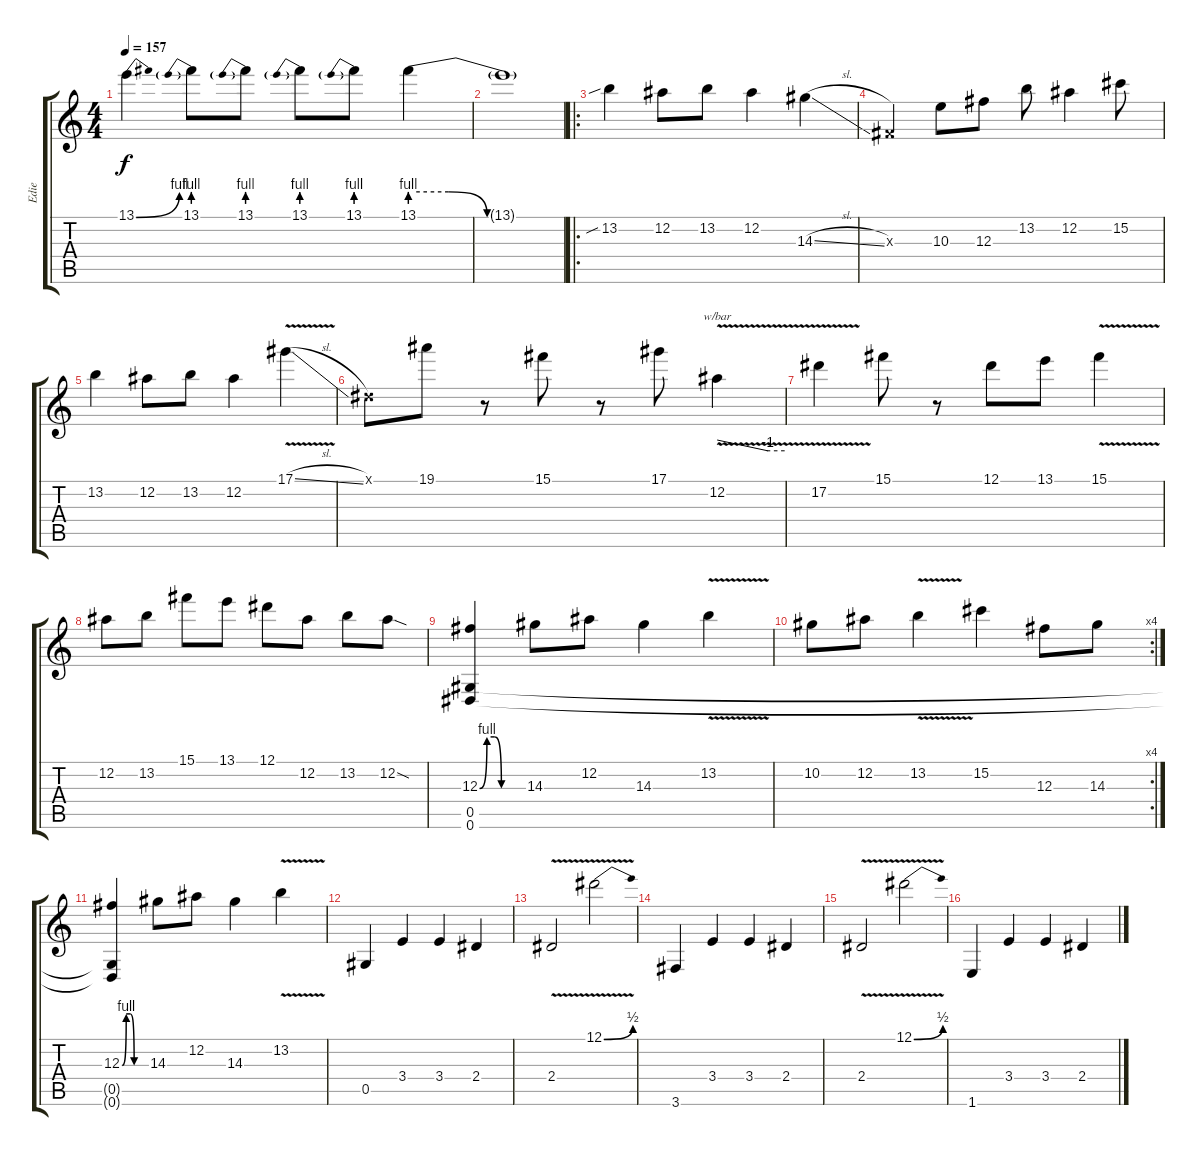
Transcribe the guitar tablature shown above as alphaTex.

\track ("Edie" "Edie") {instrument distortionguitar}
\staff {score tabs}
\tuning (Eb4 Bb3 Gb3 Db3 Ab2 Eb2) {hide}
\ts (4 4)
\tempo 157
\clef g2
\ks c
13.1{be (bend 0 0 60 4)}.4{dy f} 13.1{be (prebend 0 4 60 4)}.8 13.1{be (prebend 0 4 60 4)}.8 13.1{be (prebend 0 4 60 4)}.8 13.1{be (prebend 0 4 60 4)}.8 13.1{be (custom 0 4 15 4 30 0 60 0)}.4 |
13.1{t}.1 |
\ro
13.2{sib}.4 12.2.8 13.2.8 12.2.4 14.3{sl}.4 |
0.3{x}.4 10.3.8 12.3.8 13.2.8 12.2.4 15.2.8 |
13.2.4 12.2.8 13.2.8 12.2.4 17.1{v sl}.4 |
0.1{x}.8 19.1.8 r.8 15.1.8 r.8 17.1.8 12.2{v}.4{tbe (custom default 0 0 45 -4 60 -4)} |
17.2{v}.4 15.1.8 r.8 12.1.8 13.1.8 15.1{v}.4 |
12.2.8 13.2.8 15.1.8 13.1.8 12.1.8 12.2.8 13.2.8 12.2{sod}.8 |
(12.3{be (custom 0 0 10 4 20 4 30 0 60 0)} 0.5 0.6).4 14.3.8 12.2.8 14.3.4 13.2{v}.4 |
\rc 4
10.2.8 12.2.8 13.2{v}.4 15.2.4 12.3.8 14.3.8 |
(12.3{be (custom 0 0 10 4 20 4 30 0 60 0)} 0.5{t} 0.6{t}).4 14.3.8 12.2.8 14.3.4 13.2{v}.4 |
0.5.4 3.4.4 3.4.4 2.4.4 |
2.4{v}.2 12.1{be (bend 0 0 60 2) v}.2 |
3.6.4 3.4.4 3.4.4 2.4.4 |
2.4{v}.2 12.1{be (bend 0 0 60 2) v}.2 |
1.6.4 3.4.4 3.4.4 2.4.4
